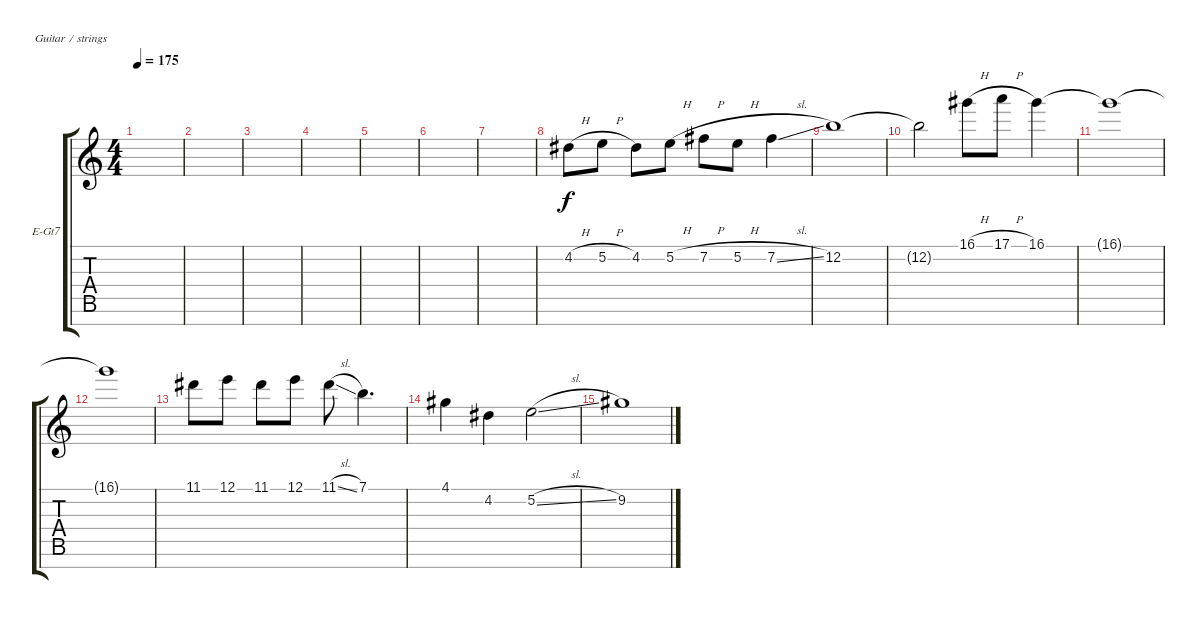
\defaultSystemsLayout 4
\bracketExtendMode groupsimilarinstruments
\firstSystemTrackNameOrientation horizontal
\otherSystemsTrackNameOrientation horizontal
\track ("Benji" "E-Gt7") {instrument distortionguitar}
\staff {score tabs}
\tuning (E4 B3 G3 D3 A2 E2 B1)
\ts (4 4)
\tempo 175
\clef g2
\ks c
|
|
|
|
|
|
|
4.2{h}.8 5.2{h}.8 4.2.8 5.2{h}.8 7.2{h}.8 5.2{h}.8 7.2{sl}.4 |
12.2.1 |
12.2{t}.2 16.1{h}.8 17.1{h}.8 16.1.4 |
16.1{t}.1 |
16.1{t}.1 |
11.1.8 12.1.8 11.1.8 12.1.8 11.1{sl}.8 7.1.4{d} |
4.1.4 4.2.4 5.2{sl}.2 |
9.2.1
